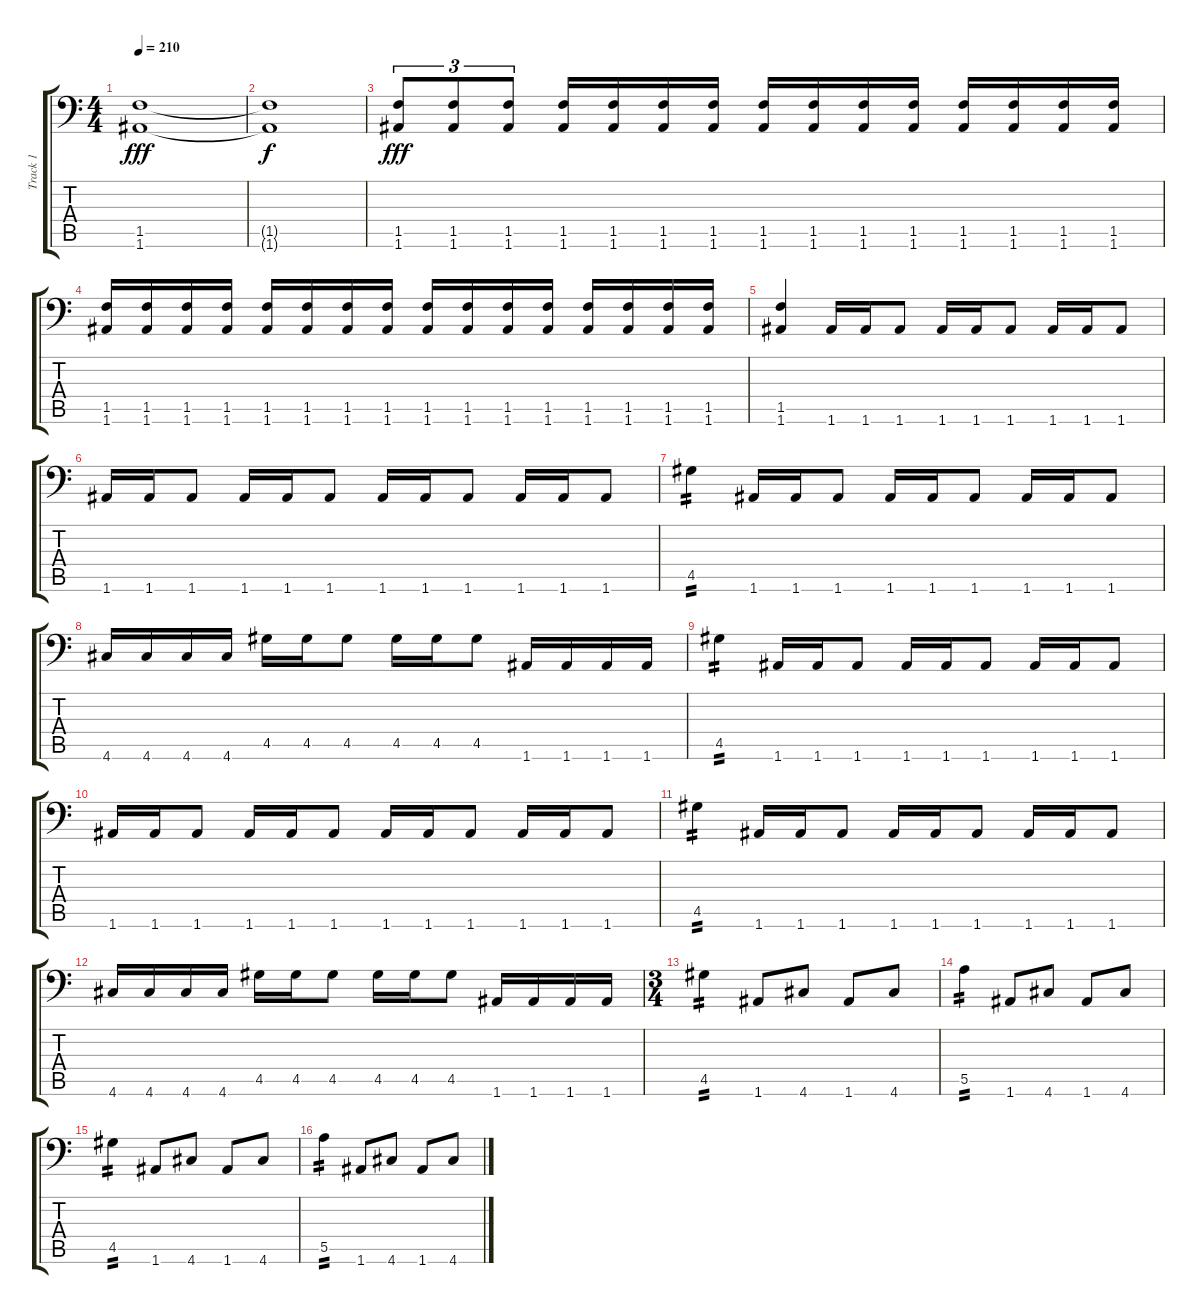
\track ("Track 1" "Track 1") {instrument distortionguitar}
\staff {score tabs}
\tuning (B3 Gb3 D3 A2 E2 A1) {hide}
\ts (4 4)
\tempo 210
\clef f4
\ks c
(1.5 1.6).1{dy fff instrument distortionguitar} |
(1.5{t} 1.6{t}).1{dy f} |
(1.5 1.6).8{tu (3 2) dy fff} (1.5 1.6).8{tu (3 2)} (1.5 1.6).8{tu (3 2)} (1.5 1.6).16 (1.5 1.6).16 (1.5 1.6).16 (1.5 1.6).16 (1.5 1.6).16 (1.5 1.6).16 (1.5 1.6).16 (1.5 1.6).16 (1.5 1.6).16 (1.5 1.6).16 (1.5 1.6).16 (1.5 1.6).16 |
(1.5 1.6).16 (1.5 1.6).16 (1.5 1.6).16 (1.5 1.6).16 (1.5 1.6).16 (1.5 1.6).16 (1.5 1.6).16 (1.5 1.6).16 (1.5 1.6).16 (1.5 1.6).16 (1.5 1.6).16 (1.5 1.6).16 (1.5 1.6).16 (1.5 1.6).16 (1.5 1.6).16 (1.5 1.6).16 |
(1.5 1.6).4 1.6.16 1.6.16 1.6.8 1.6.16 1.6.16 1.6.8 1.6.16 1.6.16 1.6.8 |
1.6.16 1.6.16 1.6.8 1.6.16 1.6.16 1.6.8 1.6.16 1.6.16 1.6.8 1.6.16 1.6.16 1.6.8 |
4.5.4{tp 2} 1.6.16 1.6.16 1.6.8 1.6.16 1.6.16 1.6.8 1.6.16 1.6.16 1.6.8 |
4.6.16 4.6.16 4.6.16 4.6.16 4.5.16 4.5.16 4.5.8 4.5.16 4.5.16 4.5.8 1.6.16 1.6.16 1.6.16 1.6.16 |
4.5.4{tp 2} 1.6.16 1.6.16 1.6.8 1.6.16 1.6.16 1.6.8 1.6.16 1.6.16 1.6.8 |
1.6.16 1.6.16 1.6.8 1.6.16 1.6.16 1.6.8 1.6.16 1.6.16 1.6.8 1.6.16 1.6.16 1.6.8 |
4.5.4{tp 2} 1.6.16 1.6.16 1.6.8 1.6.16 1.6.16 1.6.8 1.6.16 1.6.16 1.6.8 |
4.6.16 4.6.16 4.6.16 4.6.16 4.5.16 4.5.16 4.5.8 4.5.16 4.5.16 4.5.8 1.6.16 1.6.16 1.6.16 1.6.16 |
\ts (3 4)
4.5.4{tp 2} 1.6.8 4.6.8 1.6.8 4.6.8 |
5.5.4{tp 2} 1.6.8 4.6.8 1.6.8 4.6.8 |
4.5.4{tp 2} 1.6.8 4.6.8 1.6.8 4.6.8 |
5.5.4{tp 2} 1.6.8 4.6.8 1.6.8 4.6.8
